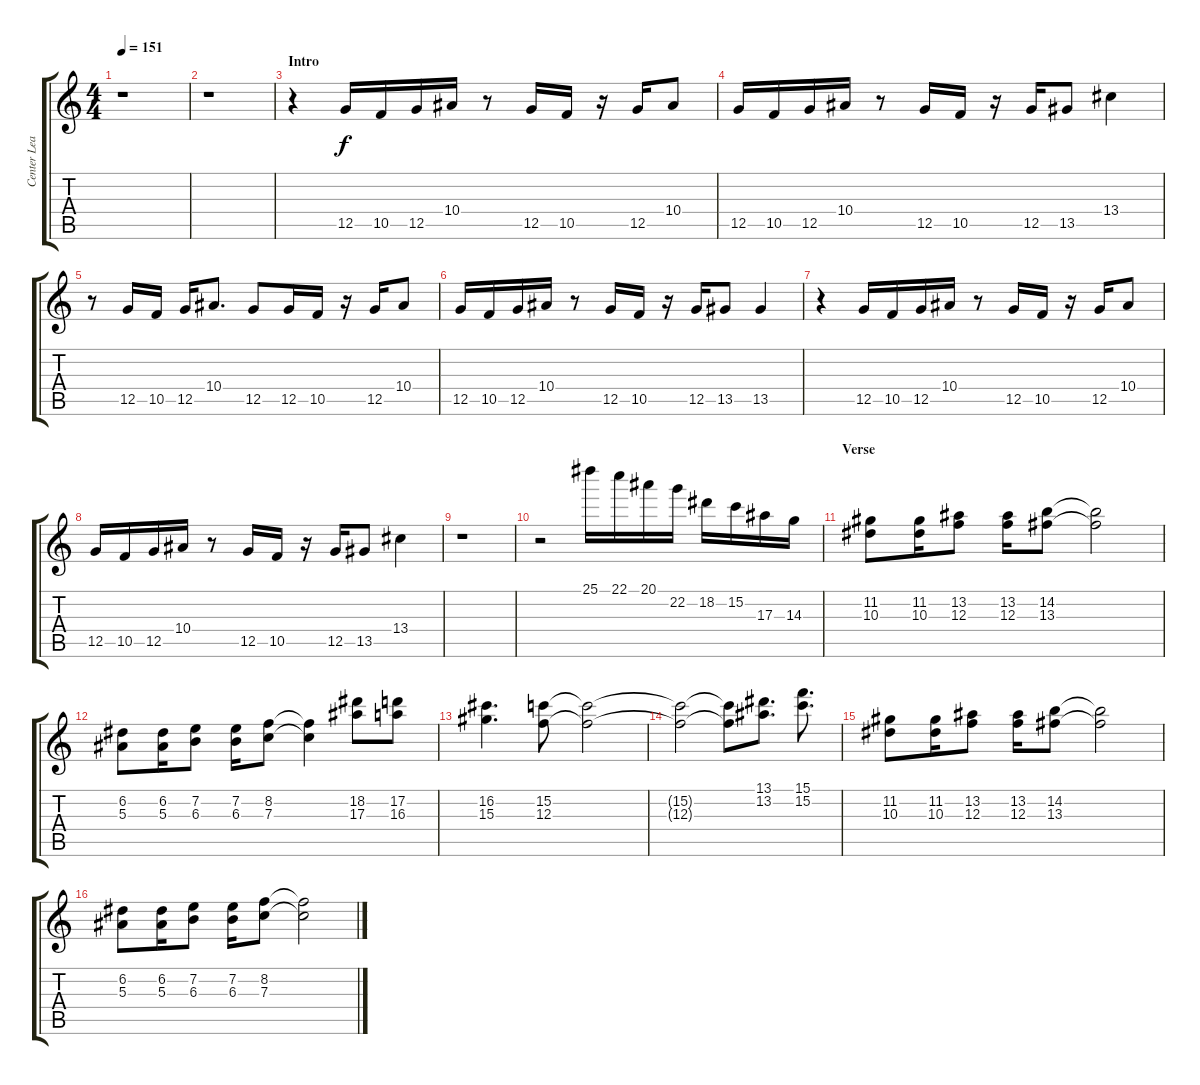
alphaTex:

\track ("Center Lead 1" "Center Lea") {instrument overdrivenguitar}
\staff {score tabs}
\tuning (D4 A3 F3 C3 G2 C2) {hide}
\ts (4 4)
\tempo 151
\clef g2
\ks aminor
r.1{dy f instrument overdrivenguitar} |
r.1 |
\section ("" "Intro")
r.4 12.5.16 10.5.16 12.5.16 10.4.16 r.8 12.5.16 10.5.16 r.16 12.5.16 10.4.8 |
12.5.16 10.5.16 12.5.16 10.4.16 r.8 12.5.16 10.5.16 r.16 12.5.16 13.5.8 13.4.4 |
r.8 12.5.16 10.5.16 12.5.16 10.4.8{d} 12.5.8 12.5.16 10.5.16 r.16 12.5.16 10.4.8 |
12.5.16 10.5.16 12.5.16 10.4.16 r.8 12.5.16 10.5.16 r.16 12.5.16 13.5.8 13.5.4 |
r.4 12.5.16 10.5.16 12.5.16 10.4.16 r.8 12.5.16 10.5.16 r.16 12.5.16 10.4.8 |
12.5.16 10.5.16 12.5.16 10.4.16 r.8 12.5.16 10.5.16 r.16 12.5.16 13.5.8 13.4.4 |
r.1 |
r.2 25.1.16 22.1.16 20.1.16 22.2.16 18.2.16 15.2.16 17.3.16 14.3.16 |
\section ("" "Verse")
(11.2 10.3).8 (11.2 10.3).16 (13.2 12.3).8 (13.2 12.3).16 (14.2 13.3).8 (14.2{t} 13.3{t}).2 |
(6.2 5.3).8 (6.2 5.3).16 (7.2 6.3).8 (7.2 6.3).16 (8.2 7.3).8 (8.2{t} 7.3{t}).4 (18.2 17.3).8 (17.2 16.3).8 |
(16.2 15.3).4{d} (15.2 12.3).8 (15.2{t} 12.3{t}).2 |
(15.2{t} 12.3{t}).2 (15.2{t} 12.3{t}).8 (13.1 13.2).8{d} (15.1 15.2).8{d} |
(11.2 10.3).8 (11.2 10.3).16 (13.2 12.3).8 (13.2 12.3).16 (14.2 13.3).8 (14.2{t} 13.3{t}).2 |
(6.2 5.3).8 (6.2 5.3).16 (7.2 6.3).8 (7.2 6.3).16 (8.2 7.3).8 (8.2{t} 7.3{t}).2
